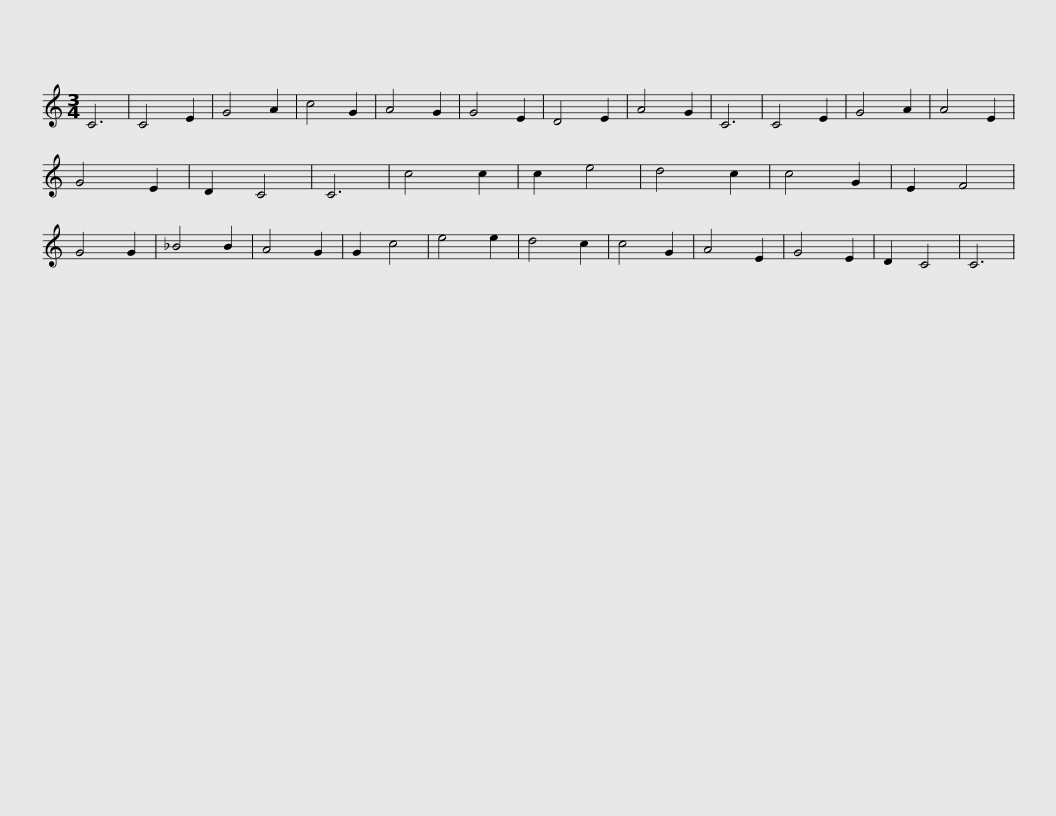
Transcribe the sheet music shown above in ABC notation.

X:1
L:1/8
M:3/4
I:linebreak $
K:C
V:1 treble
V:1
 C6 | C4 E2 | G4 A2 | c4 G2 | A4 G2 | %5
 G4 E2 | D4 E2 | A4 G2 | C6 | C4 E2 | %10
 G4 A2 | A4 E2 | G4 E2 | D2 C4 | C6 | %15
 c4 c2 | c2 e4 |$ d4 c2 | c4 G2 | E2 F4 | %20
 G4 G2 | _B4 B2 | A4 G2 | G2 c4 | e4 e2 | %25
 d4 c2 | c4 G2 | A4 E2 | G4 E2 | D2 C4 | %30
 C6 | %31
